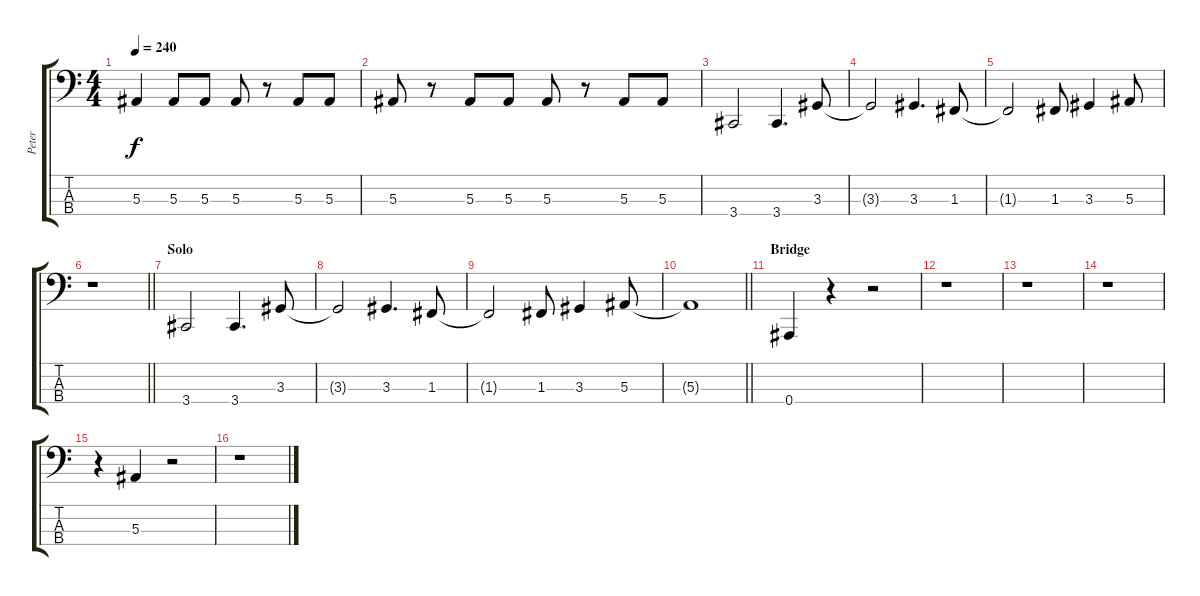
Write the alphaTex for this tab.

\track ("Peter" "Peter") {instrument electricbassfinger}
\staff {score tabs}
\tuning (Eb2 Bb1 F1 Bb0) {hide}
\ts (4 4)
\tempo 240
\clef f4
\ks c
5.3{t}.4{dy f} 5.3.8 5.3.8 5.3.8 r.8 5.3.8 5.3.8 |
5.3.8 r.8 5.3.8 5.3.8 5.3.8 r.8 5.3.8 5.3.8 |
3.4.2 3.4.4{d} 3.3.8 |
3.3{t}.2 3.3.4{d} 1.3.8 |
1.3{t}.2 1.3.8 3.3.4 5.3.8 |
\barLineRight lightlight
r.1 |
\section ("" "Solo")
3.4.2 3.4.4{d} 3.3.8 |
3.3{t}.2 3.3.4{d} 1.3.8 |
1.3{t}.2 1.3.8 3.3.4 5.3.8 |
\barLineRight lightlight
5.3{t}.1 |
\section ("" "Bridge")
0.4.4 r.4 r.2 |
r.1 |
r.1 |
r.1 |
r.4 5.3.4 r.2 |
r.1
